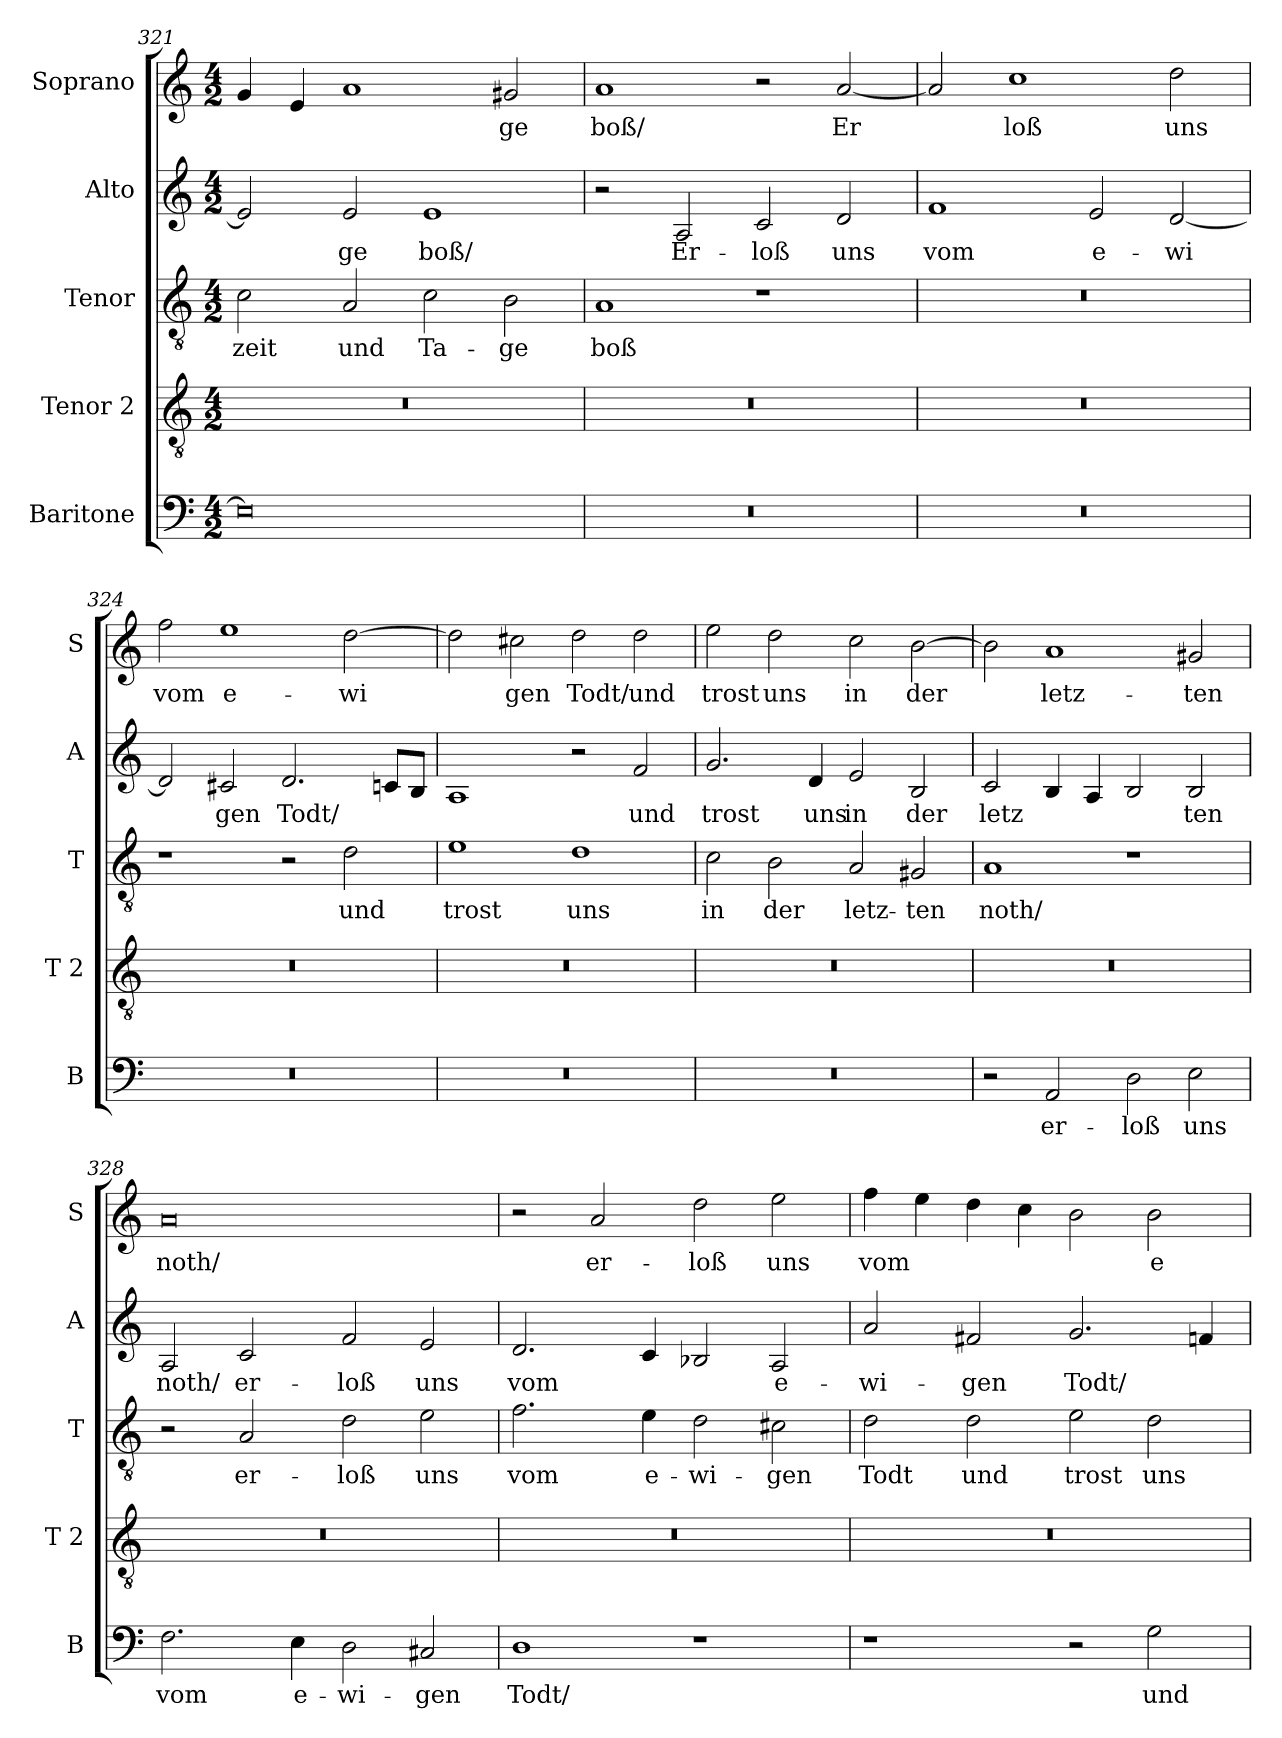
**kern	**text	**kern	**kern	**text	**kern	**text	**kern	**text
*part5	*part5	*part4	*part3	*part3	*part2	*part2	*part1	*part1
*staff5	*staff5	*staff4	*staff3	*staff3	*staff2	*staff2	*staff1	*staff1
*I"Baritone	*	*I"Tenor 2	*I"Tenor	*	*I"Alto	*	*I"Soprano	*
*I'B	*	*I'T 2	*I'T	*	*I'A	*	*I'S	*
!!LO:LB:g=z
*clefF4	*	*clefGv2	*clefGv2	*	*clefG2	*	*clefG2	*
*k[]	*	*k[]	*k[]	*	*k[]	*	*k[]	*
*C:	*	*C:	*C:	*	*C:	*	*C:	*
*M4/2	*	*M4/2	*M4/2	*	*M4/2	*	*M4/2	*
=321	=321	=321	=321	=321	=321	=321	=321	=321
!	!LO:LY:b:cj	!	!	!LO:LY:b:cj	!	!LO:LY:b:cj	!	!LO:LY:b:cj
0E]	.	0r	2c\	zeit	2e/]	--	4g/	--
!	!	!	!	!	!	!	!	!LO:LY:b:cj
.	.	.	.	.	.	.	4e/	--
!	!	!	!	!LO:LY:b:cj	!	!LO:LY:b:cj	!	!LO:LY:b:cj
.	.	.	2A/	und	2e/	-ge	1a	--
!	!	!	!	!LO:LY:b:cj	!	!LO:LY:b:cj	!	!
.	.	.	2c\	Ta-	1e	boß/	.	.
!	!	!	!	!LO:LY:b:cj	!	!	!	!LO:LY:b:cj
.	.	.	2B\	-ge	.	.	2g#X/	-ge
=322	=322	=322	=322	=322	=322	=322	=322	=322
!	!	!	!	!LO:LY:b:cj	!	!	!	!LO:LY:b:cj
0r	.	0r	1A	boß	2r	.	1a	boß/
!	!	!	!	!	!	!LO:LY:b:cj	!	!
.	.	.	.	.	2A/	Er-	.	.
!	!	!	!	!	!	!LO:LY:b:cj	!	!
.	.	.	1r	.	2c/	-loß	2r	.
!	!	!	!	!	!	!LO:LY:b:cj	!	!LO:LY:b:cj
.	.	.	.	.	2d/	uns	[<2a/	Er-
=323	=323	=323	=323	=323	=323	=323	=323	=323
!	!	!	!	!	!	!LO:LY:b:cj	!	!LO:LY:b:cj
0r	.	0r	0r	.	1f	vom	2a/]	--
!	!	!	!	!	!	!	!	!LO:LY:b:cj
.	.	.	.	.	.	.	1cc	-loß
!	!	!	!	!	!	!LO:LY:b:cj	!	!
.	.	.	.	.	2e/	e-	.	.
!	!	!	!	!	!	!LO:LY:b:cj	!	!LO:LY:b:cj
.	.	.	.	.	[<2d/	-wi-	2dd\	uns
=324	=324	=324	=324	=324	=324	=324	=324	=324
!	!	!	!	!	!	!LO:LY:b:cj	!	!LO:LY:b:cj
0r	.	0r	1r	.	2d/]	--	2ff\	vom
!	!	!	!	!	!	!LO:LY:b:cj	!	!LO:LY:b:cj
.	.	.	.	.	2c#X/	-gen	1ee	e-
!	!	!	!	!	!	!LO:LY:b:cj	!	!
.	.	.	2r	.	2.d/	Todt/	.	.
!	!	!	!	!LO:LY:b:cj	!	!	!	!LO:LY:b:cj
.	.	.	2d\	und	.	.	[>2dd\	-wi-
!	!	!	!	!	!	!LO:LY:b:cj	!	!
.	.	.	.	.	8cn/L	.	.	.
!	!	!	!	!	!	!LO:LY:b:cj	!	!
.	.	.	.	.	8B/J	.	.	.
=325	=325	=325	=325	=325	=325	=325	=325	=325
!	!	!	!	!LO:LY:b:cj	!	!LO:LY:b:cj	!	!LO:LY:b:cj
0r	.	0r	1e	trost	1A	.	2dd\]	--
!	!	!	!	!	!	!	!	!LO:LY:b:cj
.	.	.	.	.	.	.	2cc#X\	-gen
!	!	!	!	!LO:LY:b:cj	!	!	!	!LO:LY:b:cj
.	.	.	1d	uns	2r	.	2dd\	Todt/
!	!	!	!	!	!	!LO:LY:b:cj	!	!LO:LY:b:cj
.	.	.	.	.	2f/	und	2dd\	und
=326	=326	=326	=326	=326	=326	=326	=326	=326
!	!	!	!	!LO:LY:b:cj	!	!LO:LY:b:cj	!	!LO:LY:b:cj
0r	.	0r	2c\	in	2.g/	trost	2ee\	trost
!	!	!	!	!LO:LY:b:cj	!	!	!	!LO:LY:b:cj
.	.	.	2B\	der	.	.	2dd\	uns
!	!	!	!	!	!	!LO:LY:b:cj	!	!
.	.	.	.	.	4d/	uns	.	.
!	!	!	!	!LO:LY:b:cj	!	!LO:LY:b:cj	!	!LO:LY:b:cj
.	.	.	2A/	letz-	2e/	in	2cc\	in
!	!	!	!	!LO:LY:b:cj	!	!LO:LY:b:cj	!	!LO:LY:b:cj
.	.	.	2G#X/	-ten	2B/	der	[<2b\	der
!!LO:PB:g=z
=327	=327	=327	=327	=327	=327	=327	=327	=327
!	!	!	!	!LO:LY:b:cj	!	!LO:LY:b:cj	!	!LO:LY:b:cj
2r	.	0r	1A	noth/	2c/	letz-	2b\]	.
!	!LO:LY:b:cj	!	!	!	!	!LO:LY:b:cj	!	!LO:LY:b:cj
2AA/	er-	.	.	.	4B/	--	1a	letz-
!	!	!	!	!	!	!LO:LY:b:cj	!	!
.	.	.	.	.	4A/	--	.	.
!	!LO:LY:b:cj	!	!	!	!	!LO:LY:b:cj	!	!
2D\	-loß	.	1r	.	2B/	--	.	.
!	!LO:LY:b:cj	!	!	!	!	!LO:LY:b:cj	!	!LO:LY:b:cj
2E\	uns	.	.	.	2B/	-ten	2g#X/	-ten
=328	=328	=328	=328	=328	=328	=328	=328	=328
!	!LO:LY:b:cj	!	!	!	!	!LO:LY:b:cj	!	!LO:LY:b:cj
2.F\	vom	0r	2r	.	2A/	noth/	0a	noth/
!	!	!	!	!LO:LY:b:cj	!	!LO:LY:b:cj	!	!
.	.	.	2A/	er-	2c/	er-	.	.
!	!LO:LY:b:cj	!	!	!	!	!	!	!
4E\	e-	.	.	.	.	.	.	.
!	!LO:LY:b:cj	!	!	!LO:LY:b:cj	!	!LO:LY:b:cj	!	!
2D\	-wi-	.	2d\	-loß	2f/	-loß	.	.
!	!LO:LY:b:cj	!	!	!LO:LY:b:cj	!	!LO:LY:b:cj	!	!
2C#X/	-gen	.	2e\	uns	2e/	uns	.	.
=329	=329	=329	=329	=329	=329	=329	=329	=329
!	!LO:LY:b:cj	!	!	!LO:LY:b:cj	!	!LO:LY:b:cj	!	!
1D	Todt/	0r	2.f\	vom	2.d/	vom	2r	.
!	!	!	!	!	!	!	!	!LO:LY:b:cj
.	.	.	.	.	.	.	2a/	er-
!	!	!	!	!LO:LY:b:cj	!	!LO:LY:b:cj	!	!
.	.	.	4e\	e-	4c/	.	.	.
!	!	!	!	!LO:LY:b:cj	!	!LO:LY:b:cj	!	!LO:LY:b:cj
1r	.	.	2d\	-wi-	2B-X/	.	2dd\	-loß
!	!	!	!	!LO:LY:b:cj	!	!LO:LY:b:cj	!	!LO:LY:b:cj
.	.	.	2c#X\	-gen	2A/	e-	2ee\	uns
=330	=330	=330	=330	=330	=330	=330	=330	=330
!	!	!	!	!LO:LY:b:cj	!	!LO:LY:b:cj	!	!LO:LY:b:cj
1r	.	0r	2d\	Todt	2a/	-wi-	4ff\	vom
!	!	!	!	!	!	!	!	!LO:LY:b:cj
.	.	.	.	.	.	.	4ee\	.
!	!	!	!	!LO:LY:b:cj	!	!LO:LY:b:cj	!	!LO:LY:b:cj
.	.	.	2d\	und	2f#X/	-gen	4dd\	.
!	!	!	!	!	!	!	!	!LO:LY:b:cj
.	.	.	.	.	.	.	4cc\	.
!	!	!	!	!LO:LY:b:cj	!	!LO:LY:b:cj	!	!LO:LY:b:cj
2r	.	.	2e\	trost	2.g/	Todt/	2b\	.
!	!LO:LY:b:cj	!	!	!LO:LY:b:cj	!	!	!	!LO:LY:b:cj
2G\	und	.	2d\	uns	.	.	2b\	e-
!	!	!	!	!	!	!LO:LY:b:cj	!	!
.	.	.	.	.	4fn/	.	.	.
=	=	=	=	=	=	=	=	=
*-	*-	*-	*-	*-	*-	*-	*-	*-
